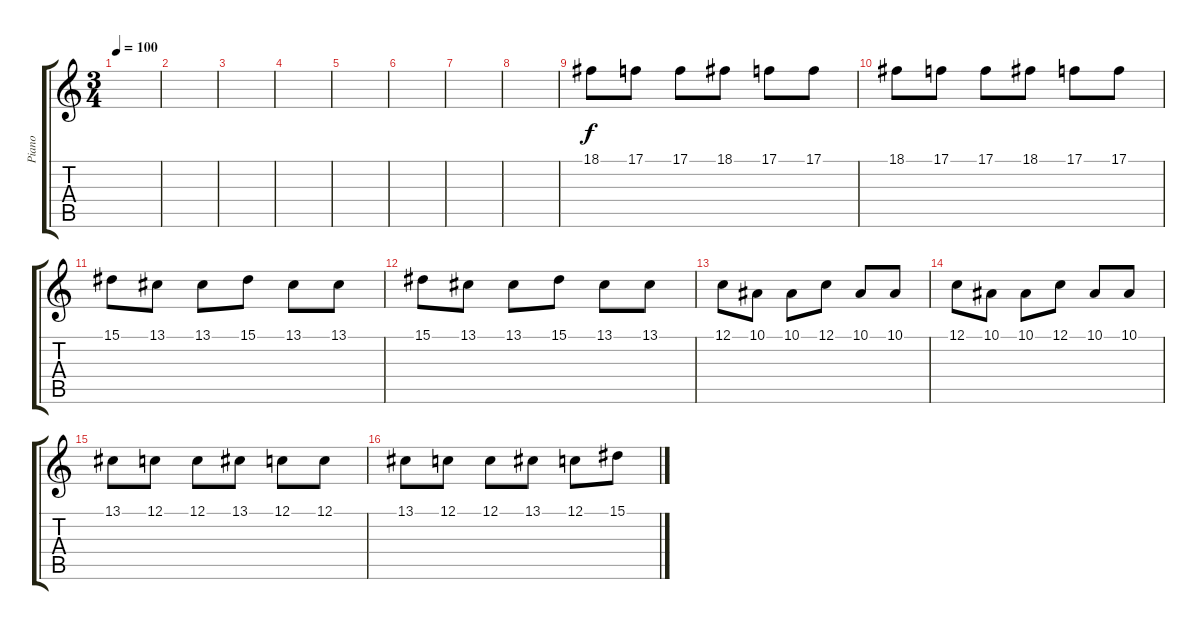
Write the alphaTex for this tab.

\track ("Piano" "Piano") {instrument acousticgrandpiano}
\staff {score tabs}
\tuning (C4 G3 Eb3 Bb2 F2 C2) {hide}
\ts (3 4)
\tempo 100
\clef g2
\ks c
|
|
|
|
|
|
|
|
18.1.8 17.1.8 17.1.8 18.1.8 17.1.8 17.1.8 |
18.1.8 17.1.8 17.1.8 18.1.8 17.1.8 17.1.8 |
15.1.8 13.1.8 13.1.8 15.1.8 13.1.8 13.1.8 |
15.1.8 13.1.8 13.1.8 15.1.8 13.1.8 13.1.8 |
12.1.8 10.1.8 10.1.8 12.1.8 10.1.8 10.1.8 |
12.1.8 10.1.8 10.1.8 12.1.8 10.1.8 10.1.8 |
13.1.8 12.1.8 12.1.8 13.1.8 12.1.8 12.1.8 |
13.1.8 12.1.8 12.1.8 13.1.8 12.1.8 15.1.8
